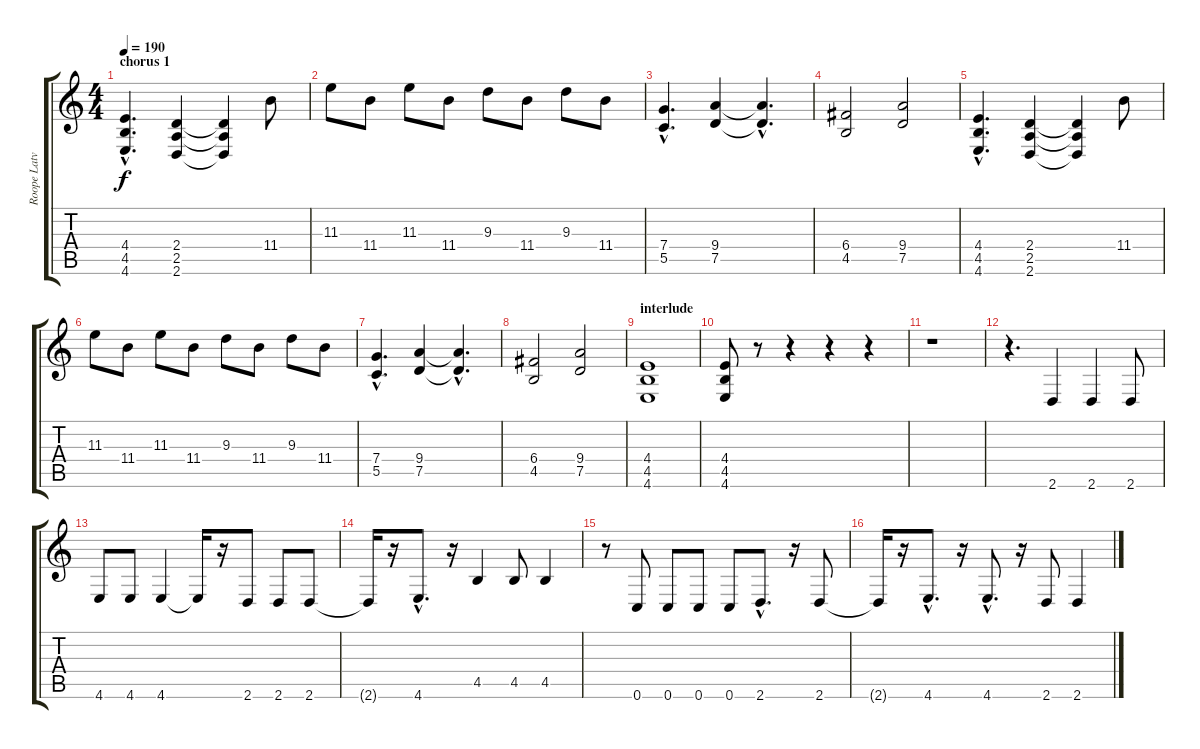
\track ("Roope Latvala" "Roope Latv") {instrument distortionguitar}
\staff {score tabs}
\tuning (D4 A3 F3 C3 G2 C2) {hide}
\ts (4 4)
\section ("" "chorus 1")
\tempo 190
\clef g2
\ks c
(4.4{hac} 4.5{hac} 4.6{hac}).4{d dy f} (2.4 2.5 2.6).4 (2.4{t} 2.5{t} 2.6{t}).4 11.4.8 |
11.3.8 11.4.8 11.3.8 11.4.8 9.3.8 11.4.8 9.3.8 11.4.8 |
(7.4{hac} 5.5{hac}).4{d} (9.4 7.5).4 (9.4{hac t} 7.5{hac t}).4{d} |
(6.4 4.5).2 (9.4 7.5).2 |
(4.4{hac} 4.5{hac} 4.6{hac}).4{d} (2.4 2.5 2.6).4 (2.4{t} 2.5{t} 2.6{t}).4 11.4.8 |
11.3.8 11.4.8 11.3.8 11.4.8 9.3.8 11.4.8 9.3.8 11.4.8 |
(7.4{hac} 5.5{hac}).4{d} (9.4 7.5).4 (9.4{hac t} 7.5{hac t}).4{d} |
(6.4 4.5).2 (9.4 7.5).2 |
\section ("" "interlude")
(4.4 4.5 4.6).1 |
(4.4 4.5 4.6).8 r.8 r.4 r.4 r.4 |
r.1 |
r.4{d} 2.6.4 2.6.4 2.6.8 |
4.6.8 4.6.8 4.6.4 4.6{t}.16 r.16 2.6.8 2.6.8 2.6.8 |
2.6{t}.16 r.16 4.6{hac}.8{d} r.16 4.5.4 4.5.8 4.5.4 |
r.8 0.6.8 0.6.8 0.6.8 0.6.8 2.6{hac}.8{d} r.16 2.6.8 |
2.6{t}.16 r.16 4.6{hac}.8{d} r.16 4.6{hac}.8{d} r.16 2.6.8 2.6.4
